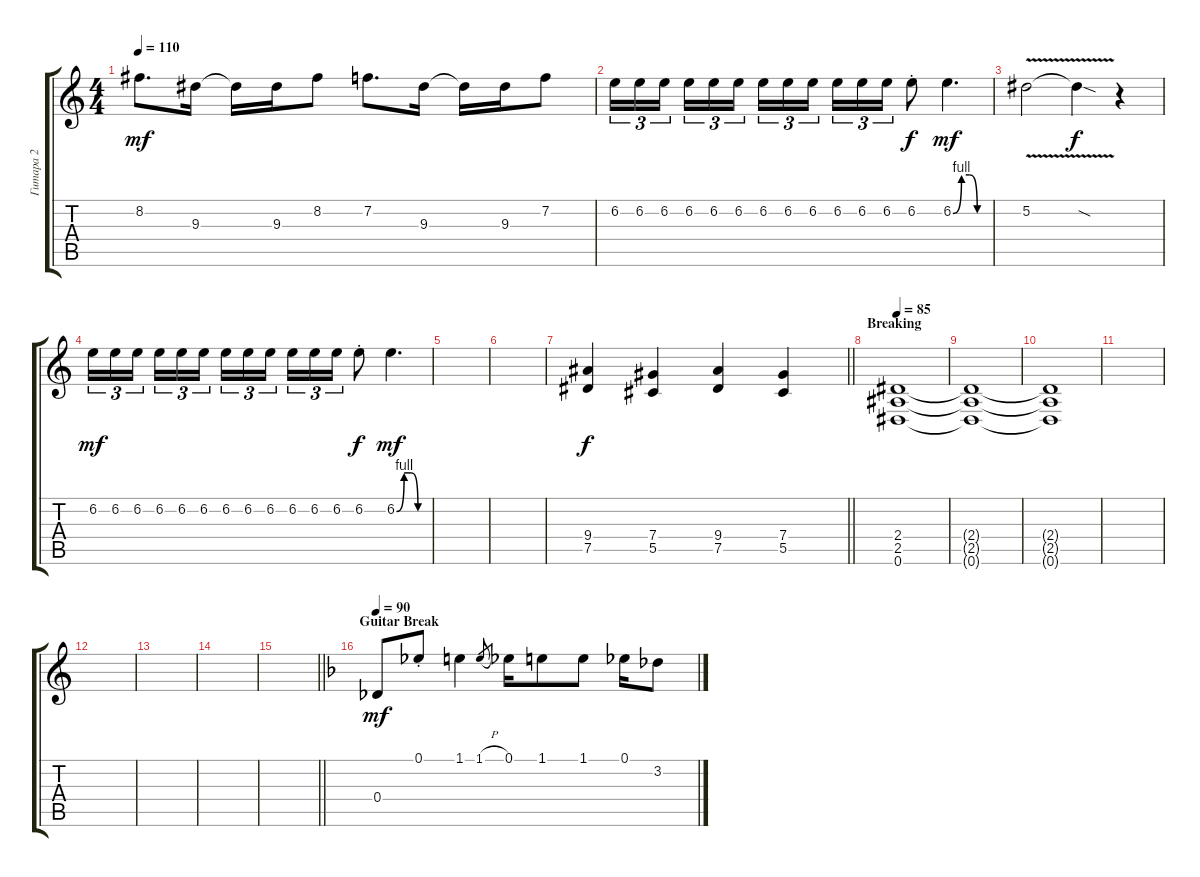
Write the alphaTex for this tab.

\track ("Гитара 2" "Гитара 2") {instrument distortionguitar}
\staff {score tabs}
\tuning (Eb4 Bb3 Gb3 Db3 Ab2 Eb2) {hide}
\ts (4 4)
\tempo 110
\clef g2
\ks c
8.2.8{d dy mf} 9.3.16 9.3{t}.16 9.3.16 8.2.8 7.2.8{d} 9.3.16 9.3{t}.16 9.3.16 7.2.8 |
6.2.16{tu (3 2)} 6.2.16{tu (3 2)} 6.2.16{tu (3 2) beam splitsecondary} 6.2.16{tu (3 2)} 6.2.16{tu (3 2)} 6.2.16{tu (3 2)} 6.2.16{tu (3 2)} 6.2.16{tu (3 2)} 6.2.16{tu (3 2) beam splitsecondary} 6.2.16{tu (3 2)} 6.2.16{tu (3 2)} 6.2.16{tu (3 2)} 6.2{st}.8{dy f} 6.2{be (custom 0 0 14 4 27 4 40 0 60 0)}.4{d dy mf} |
5.2{v}.2 5.2{sod t}.4{dy f} r.4 |
6.2.16{tu (3 2) dy mf} 6.2.16{tu (3 2)} 6.2.16{tu (3 2) beam splitsecondary} 6.2.16{tu (3 2)} 6.2.16{tu (3 2)} 6.2.16{tu (3 2)} 6.2.16{tu (3 2)} 6.2.16{tu (3 2)} 6.2.16{tu (3 2) beam splitsecondary} 6.2.16{tu (3 2)} 6.2.16{tu (3 2)} 6.2.16{tu (3 2)} 6.2{st}.8{dy f} 6.2{be (custom 0 0 14 4 27 4 40 0 60 0)}.4{d dy mf} |
|
|
\barLineRight lightlight
(9.4 7.5).4{dy f} (7.4 5.5).4 (9.4 7.5).4 (7.4 5.5).4 |
\section ("" "Breaking")
\tempo 85
(2.4 2.5 0.6).1 |
(2.4{t} 2.5{t} 0.6{t}).1 |
(2.4{t} 2.5{t} 0.6{t}).1 |
|
|
|
|
\barLineRight lightlight
|
\section ("" "Guitar Break")
\tempo 90
\ks dminor
0.4.8{dy mf instrument acousticguitarsteel} 0.1{st}.8 1.1.4 1.1{h}.8{gr} 0.1.16 1.1.8 1.1.8 0.1.16 3.2.8
